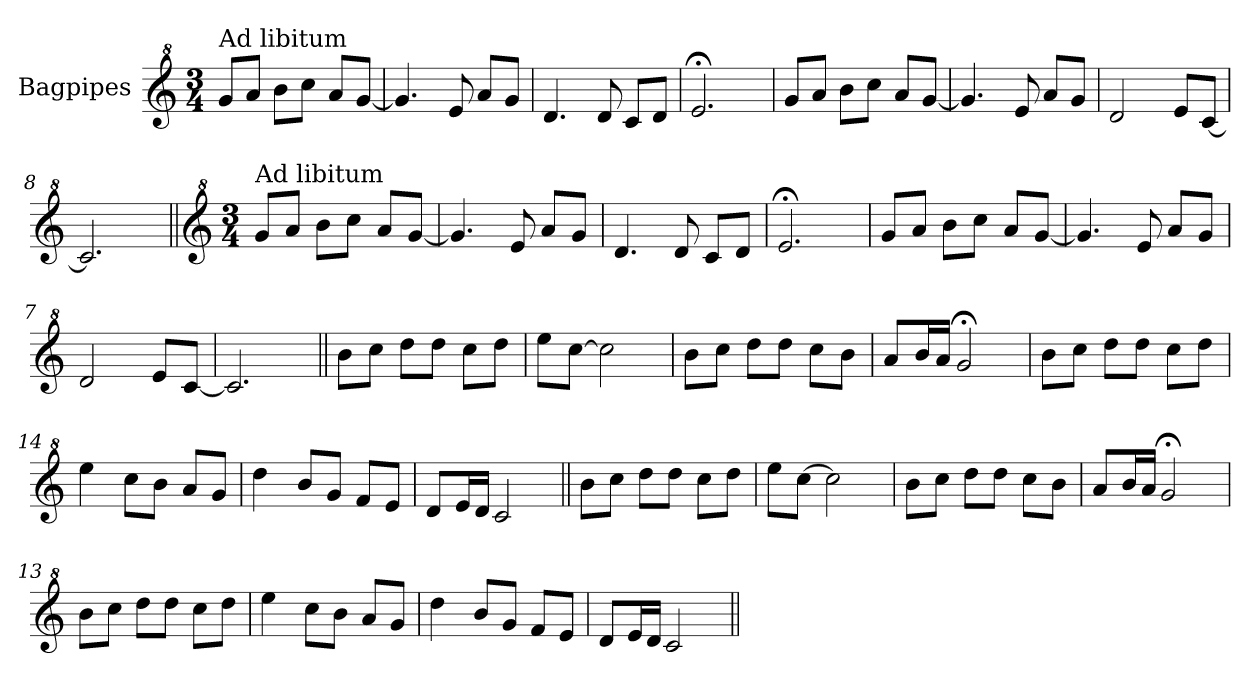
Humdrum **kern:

**kern
*part1
*staff1
*I"Bagpipes
*I'Bag
*clefG^2
*k[]
*C:
*M3/4
=1
!LO:TX:a:t=Ad libitum
8gg/L
8aa/J
8bb\L
8ccc\J
8aa/L
[8gg/J
=2
4.gg/]
8ee/
8aa/L
8gg/J
=3
4.dd/
8dd/
8cc/L
8dd/J
=4
2.ee;</
=5
8gg/L
8aa/J
8bb\L
8ccc\J
8aa/L
[8gg/J
=6
4.gg/]
8ee/
8aa/L
8gg/J
=7
2dd/
8ee/L
[8cc/J
=8
2.cc/]
=1a||
*clefG^2
*k[]
*C:
*M3/4
!LO:TX:a:t=Ad libitum
8gg/L
8aa/J
8bb\L
8ccc\J
8aa/L
[8gg/J
=2a
4.gg/]
8ee/
8aa/L
8gg/J
=3a
4.dd/
8dd/
8cc/L
8dd/J
=4a
2.ee;</
=5a
8gg/L
8aa/J
8bb\L
8ccc\J
8aa/L
[8gg/J
=6a
4.gg/]
8ee/
8aa/L
8gg/J
=7a
2dd/
8ee/L
[8cc/J
=8a
2.cc/]
=9||
8bb\L
8ccc\J
8ddd\L
8ddd\J
8ccc\L
8ddd\J
!!LO:LB:g=z
=10
8eee\L
[8ccc\J
2ccc\]
=11
8bb\L
8ccc\J
8ddd\L
8ddd\J
8ccc\L
8bb\J
=12
8aa/L
16bb/L
16aa/JJ
2gg;</
=13
8bb\L
8ccc\J
8ddd\L
8ddd\J
8ccc\L
8ddd\J
=14
4eee\
8ccc\L
8bb\J
8aa/L
8gg/J
=15
4ddd\
8bb/L
8gg/J
8ff/L
8ee/J
=16
8dd/L
16ee/L
16dd/JJ
2cc/
=9a||
8bb\L
8ccc\J
8ddd\L
8ddd\J
8ccc\L
8ddd\J
!!LO:LB:g=z
=10a
8eee\L
[8ccc\J
2ccc\]
=11a
8bb\L
8ccc\J
8ddd\L
8ddd\J
8ccc\L
8bb\J
=12a
8aa/L
16bb/L
16aa/JJ
2gg;</
=13a
8bb\L
8ccc\J
8ddd\L
8ddd\J
8ccc\L
8ddd\J
=14a
4eee\
8ccc\L
8bb\J
8aa/L
8gg/J
=15a
4ddd\
8bb/L
8gg/J
8ff/L
8ee/J
=16a
8dd/L
16ee/L
16dd/JJ
2cc/
=||
*-
